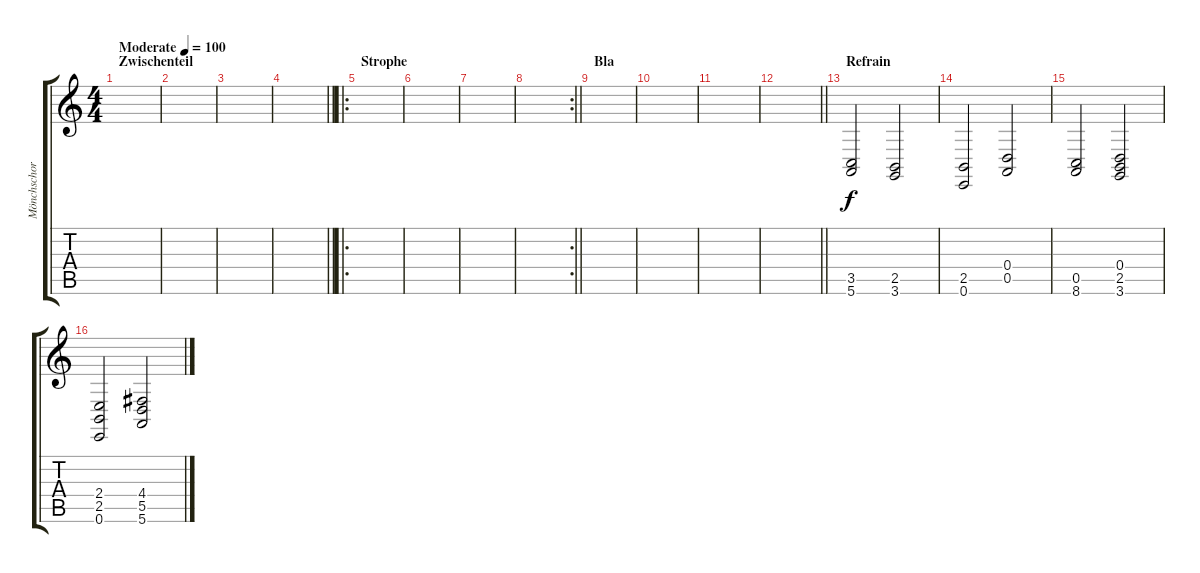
\track ("Mönchschor" "Mönchschor") {instrument pad4choir}
\staff {score tabs}
\tuning (E4 B3 G3 D3 A2 E2) {hide}
\ts (4 4)
\section ("" "Zwischenteil")
\tempo (100 "Moderate")
\clef g2
\ks c
|
|
|
\barLineRight lightlight
|
\ro
\section ("" "Strophe")
|
|
|
\rc 2
\barLineRight lightlight
|
\section ("" "Bla")
|
|
|
\barLineRight lightlight
|
\section ("" "Refrain")
(3.5 5.6).2 (2.5 3.6).2 |
(2.5 0.6).2 (0.4 0.5).2 |
(0.5 8.6).2 (0.4 2.5 3.6).2 |
(2.4 2.5 0.6).2 (4.4 5.5 5.6).2
